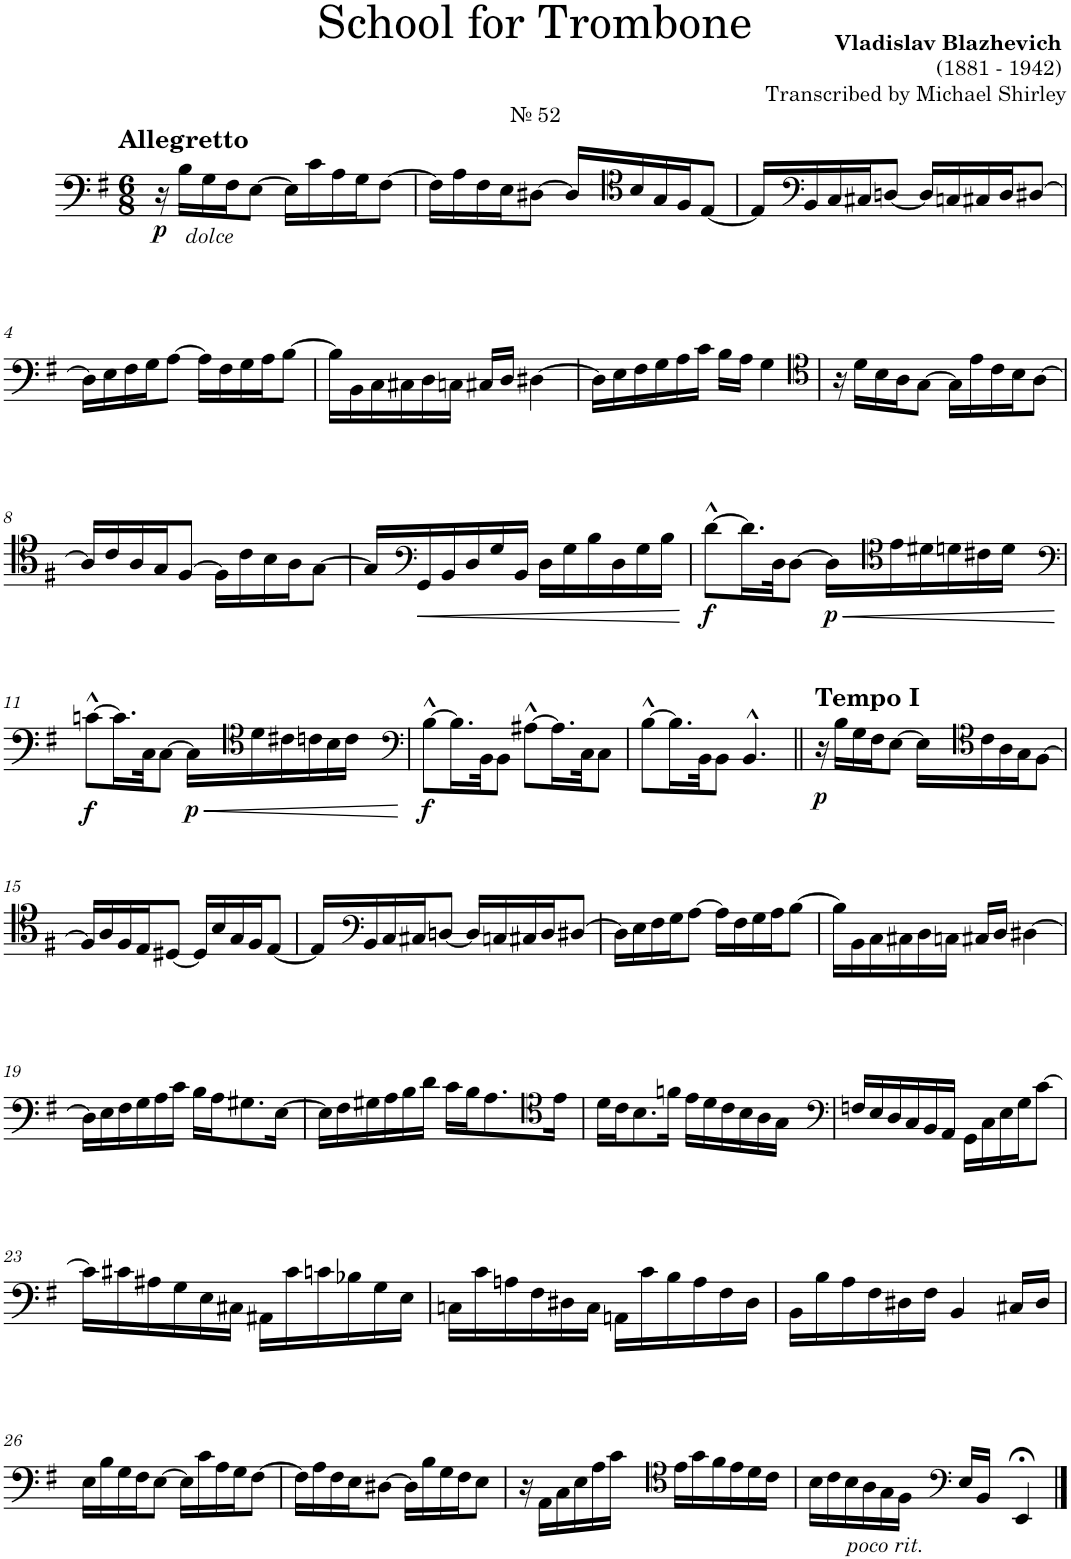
**kern	**dynam
*part1	*part1
*staff1	*staff1
*I"Trombone	*
*I'Tbn.	*
*clefF4	*
*k[f#]	*
*M6/8	*
=1	=1
!LO:TX:a:t=№ 52	!
!LO:TX:a:B:t=Allegretto	!
!	!LO:DY:b
16r	p
!LO:TX:b:i:t=dolce	!
16B\LL	.
16G\	.
16F#\J	.
[8E\J	.
16E\LL]	.
16c\	.
16A\	.
16G\J	.
[8F#\J	.
=2	=2
16F#\LL]	.
16A\	.
16F#\	.
16E\J	.
[8D#X\J	.
16D#/LL]	.
*clefC4	*
16B/	.
16G/	.
16F#/J	.
[8E/J	.
=3	=3
16E/LL]	.
*clefF4	*
16BB/	.
16C/	.
16C#X/J	.
[8Dn/J	.
16D/LL]	.
16Cn/	.
16C#X/	.
16D/J	.
[8D#X/J	.
!!LO:LB:g=z
=4	=4
16D#\LL]	.
16E\	.
16F#\	.
16G\J	.
[8A\J	.
16A\LL]	.
16F#\	.
16G\	.
16A\J	.
[8B\J	.
=5	=5
16B\LL]	.
16BB\	.
16C\	.
16C#X\	.
16D\	.
16Cn\JJ	.
16C#X/LL	.
16D/JJ	.
[4D#X\	.
=6	=6
16D#\LL]	.
16E\	.
16F#\	.
16G\	.
16A\	.
16c\JJ	.
16B\LL	.
16A\JJ	.
4G\	.
=7	=7
*clefC4	*
16r	.
16d\LL	.
16B\	.
16A\J	.
[8G\J	.
16G\LL]	.
16e\	.
16c\	.
16B\J	.
[8A\J	.
!!LO:LB:g=z
=8	=8
16A/LL]	.
16c/	.
16A/	.
16G/J	.
[8F#/J	.
16F#\LL]	.
16c\	.
16B\	.
16A\J	.
[8G\J	.
=9	=9
16G/LL]	.
*clefF4	*
!	!LO:HP:b
16GG/	<
16BB/	.
16D/	.
16G/	.
16BB/JJ	.
16D\LL	.
16G\	.
16B\	.
16D\	.
16G\	.
16B\JJ	.
.	[
=10	=10
!	!LO:DY:b
[8d^^\L	f
16.d\L]	.
32D\JK	.
[8D\J	.
!	!LO:HP:b
!	!LO:DY:n=1:b
16D\LL]	< p
*clefC4	*
16e\	.
16d#X\	.
16dn\	.
16c#X\	.
16d\JJ	.
.	[
!!LO:LB:g=z
=11	=11
*clefF4	*
!	!LO:DY:b
[8cn^^\L	f
16.c\L]	.
32C\JK	.
[8C\J	.
!	!LO:HP:b
!	!LO:DY:n=1:b
16C\LL]	< p
*clefC4	*
16d\	.
16c#X\	.
16cn\	.
16B\	.
16c\JJ	.
.	[
=12	=12
*clefF4	*
!	!LO:DY:b
[8B^^\L	f
16.B\L]	.
32BB\JK	.
8BB\J	.
[8A#X^^\L	.
16.A#\L]	.
32C\JK	.
8C\J	.
=13	=13
[8B^^\L	.
16.B\L]	.
32BB\JK	.
8BB\J	.
4.BB^^/	.
=14||	=14||
!LO:TX:a:B:t=Tempo I	!
!	!LO:DY:b
16r	p
16B\LL	.
16G\	.
16F#\J	.
[8E\J	.
16E\LL]	.
*clefC4	*
16c\	.
16A\	.
16G\J	.
[8F#\J	.
!!LO:LB:g=z
=15	=15
16F#/LL]	.
16A/	.
16F#/	.
16E/J	.
[8D#X/J	.
16D#/LL]	.
16B/	.
16G/	.
16F#/J	.
[8E/J	.
=16	=16
16E/LL]	.
*clefF4	*
16BB/	.
16C/	.
16C#X/J	.
[8Dn/J	.
16D/LL]	.
16Cn/	.
16C#X/	.
16D/J	.
[8D#X/J	.
=17	=17
16D#\LL]	.
16E\	.
16F#\	.
16G\J	.
[8A\J	.
16A\LL]	.
16F#\	.
16G\	.
16A\J	.
[8B\J	.
=18	=18
16B\LL]	.
16BB\	.
16C\	.
16C#X\	.
16D\	.
16Cn\JJ	.
16C#X/LL	.
16D/JJ	.
[4D#X\	.
!!LO:LB:g=z
=19	=19
16D#\LL]	.
16E\	.
16F#\	.
16G\	.
16A\	.
16c\JJ	.
16B\LL	.
16A\J	.
8.G#X\	.
[16E\Jk	.
=20	=20
16E\LL]	.
16F#\	.
16G#X\	.
16A\	.
16B\	.
16d\JJ	.
16c\LL	.
16B\J	.
8.A\	.
*clefC4	*
16e\Jk	.
=21	=21
16d\LL	.
16c\J	.
8.B\	.
16fn\Jk	.
16e\LL	.
16d\	.
16c\	.
16B\	.
16A\	.
16G\JJ	.
=22	=22
*clefF4	*
16Fn/LL	.
16E/	.
16D/	.
16C/	.
16BB/	.
16AA/JJ	.
16GG\LL	.
16C\	.
16E\	.
16G\J	.
[8c\J	.
!!LO:LB:g=z
=23	=23
16c\LL]	.
16c#X\	.
16A#X\	.
16G\	.
16E\	.
16C#X\JJ	.
16AA#X\LL	.
16c#\	.
16cn\	.
16B-X\	.
16G\	.
16E\JJ	.
=24	=24
16Cn\LL	.
16c\	.
16An\	.
16F#\	.
16D#X\	.
16C\JJ	.
16AAn\LL	.
16c\	.
16B\	.
16A\	.
16F#\	.
16D#\JJ	.
=25	=25
16BB\LL	.
16B\	.
16A\	.
16F#\	.
16D#X\	.
16F#\JJ	.
4BB/	.
16C#X/LL	.
16D#/JJ	.
!!LO:LB:g=z
=26	=26
16E\LL	.
16B\	.
16G\	.
16F#\J	.
[8E\J	.
16E\LL]	.
16c\	.
16A\	.
16G\J	.
[8F#\J	.
=27	=27
16F#\LL]	.
16A\	.
16F#\	.
16E\J	.
[8D#X\J	.
16D#\LL]	.
16B\	.
16G\	.
16F#\J	.
8E\J	.
=28	=28
16r	.
16AA\LL	.
16C\	.
16E\	.
16A\	.
16c\JJ	.
*clefC4	*
16e\LL	.
16g\	.
16f#\	.
16e\	.
16d\	.
16c\JJ	.
=29	=29
16B\LL	.
16c\	.
!LO:TX:b:i:t=poco rit.	!
16B\	.
16A\	.
16G\	.
16F#\JJ	.
*clefF4	*
16E/LL	.
16BB/JJ	.
4EE;</	.
==	==
*-	*-
